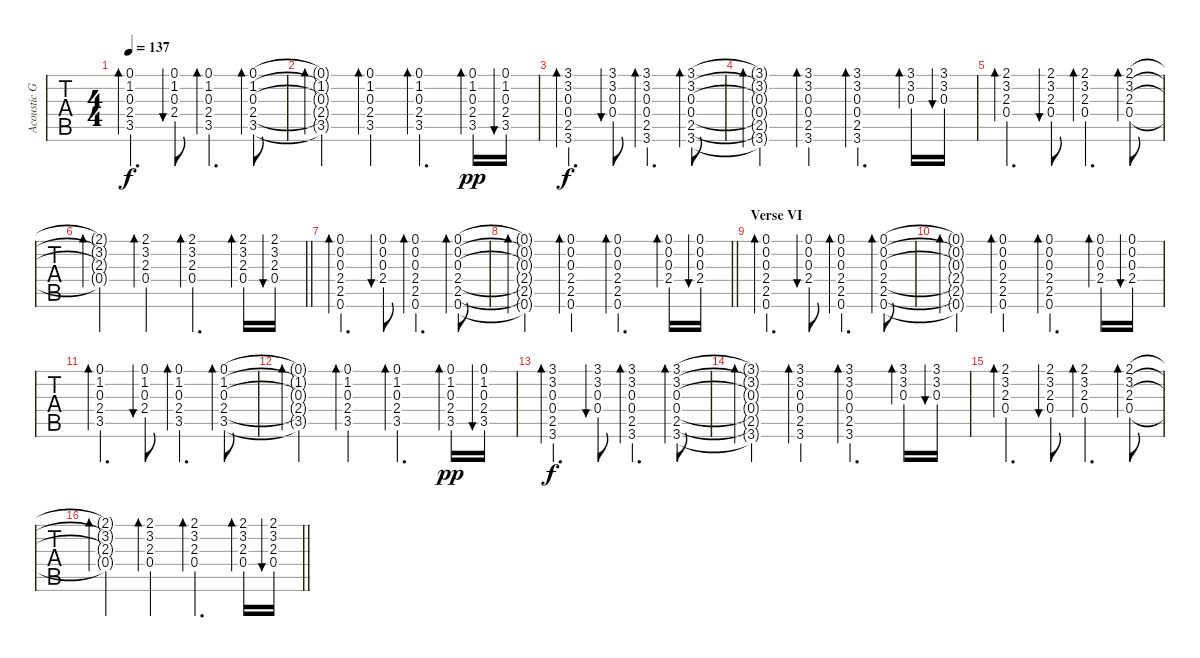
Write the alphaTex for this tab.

\track ("Acoustic Guitar II" "Acoustic G") {instrument acousticguitarsteel}
\staff {tabs}
\tuning (Eb4 Bb3 Gb3 Db3 Ab2 Eb2) {hide}
\ts (4 4)
\tempo 137
\clef g2
\ks ebminor
(0.1 1.2 0.3 2.4 3.5).4{d bd 30 dy f} (0.1 1.2 0.3 2.4).8{bu 60} (0.1 1.2 0.3 2.4 3.5).4{d bd 60} (0.1 1.2 0.3 2.4 3.5).8{bd 60} |
(0.1{t} 1.2{t} 0.3{t} 2.4{t} 3.5{t}).4{bd 30} (0.1 1.2 0.3 2.4 3.5).4{bd 60} (0.1 1.2 0.3 2.4 3.5).4{d bd 60} (0.1 1.2 0.3 2.4 3.5).16{bd 30 dy pp} (0.1 1.2 0.3 2.4 3.5).16{bu 30} |
(3.1 3.2 0.3 0.4 2.5 3.6).4{d bd 30 dy f} (3.1 3.2 0.3 0.4).8{bu 60} (3.1 3.2 0.3 0.4 2.5 3.6).4{d bd 60} (3.1 3.2 0.3 0.4 2.5 3.6).8{bd 60} |
(3.1{t} 3.2{t} 0.3{t} 0.4{t} 2.5{t} 3.6{t}).4{bd 30} (3.1 3.2 0.3 0.4 2.5 3.6).4{bd 60} (3.1 3.2 0.3 0.4 2.5 3.6).4{d bd 60} (3.1 3.2 0.3).16{bd 30} (3.1 3.2 0.3).16{bu 30} |
(2.1 3.2 2.3 0.4).4{d bd 30} (2.1 3.2 2.3 0.4).8{bu 60} (2.1 3.2 2.3 0.4).4{d bd 60} (2.1 3.2 2.3 0.4).8{bd 60} |
\barLineRight lightlight
(2.1{t} 3.2{t} 2.3{t} 0.4{t}).4{bd 30} (2.1 3.2 2.3 0.4).4{bd 60} (2.1 3.2 2.3 0.4).4{d bd 60} (2.1 3.2 2.3 0.4).16{bd 30} (2.1 3.2 2.3 0.4).16{bu 30} |
(0.1 0.2 0.3 2.4 2.5 0.6).4{d bd 30} (0.1 0.2 0.3 2.4).8{bu 60} (0.1 0.2 0.3 2.4 2.5 0.6).4{d bd 60} (0.1 0.2 0.3 2.4 2.5 0.6).8{bd 60} |
\barLineRight lightlight
(0.1{t} 0.2{t} 0.3{t} 2.4{t} 2.5{t} 0.6{t}).4{bd 30} (0.1 0.2 0.3 2.4 2.5 0.6).4{bd 60} (0.1 0.2 0.3 2.4 2.5 0.6).4{d bd 60} (0.1 0.2 0.3 2.4).16{bd 30} (0.1 0.2 0.3 2.4).16{bu 30} |
\section ("" "Verse VI")
(0.1 0.2 0.3 2.4 2.5 0.6).4{d bd 30} (0.1 0.2 0.3 2.4).8{bu 60} (0.1 0.2 0.3 2.4 2.5 0.6).4{d bd 60} (0.1 0.2 0.3 2.4 2.5 0.6).8{bd 60} |
(0.1{t} 0.2{t} 0.3{t} 2.4{t} 2.5{t} 0.6{t}).4{bd 30} (0.1 0.2 0.3 2.4 2.5 0.6).4{bd 60} (0.1 0.2 0.3 2.4 2.5 0.6).4{d bd 60} (0.1 0.2 0.3 2.4).16{bd 30} (0.1 0.2 0.3 2.4).16{bu 30} |
(0.1 1.2 0.3 2.4 3.5).4{d bd 30} (0.1 1.2 0.3 2.4).8{bu 60} (0.1 1.2 0.3 2.4 3.5).4{d bd 60} (0.1 1.2 0.3 2.4 3.5).8{bd 60} |
(0.1{t} 1.2{t} 0.3{t} 2.4{t} 3.5{t}).4{bd 30} (0.1 1.2 0.3 2.4 3.5).4{bd 60} (0.1 1.2 0.3 2.4 3.5).4{d bd 60} (0.1 1.2 0.3 2.4 3.5).16{bd 30 dy pp} (0.1 1.2 0.3 2.4 3.5).16{bu 30} |
(3.1 3.2 0.3 0.4 2.5 3.6).4{d bd 30 dy f} (3.1 3.2 0.3 0.4).8{bu 60} (3.1 3.2 0.3 0.4 2.5 3.6).4{d bd 60} (3.1 3.2 0.3 0.4 2.5 3.6).8{bd 60} |
(3.1{t} 3.2{t} 0.3{t} 0.4{t} 2.5{t} 3.6{t}).4{bd 30} (3.1 3.2 0.3 0.4 2.5 3.6).4{bd 60} (3.1 3.2 0.3 0.4 2.5 3.6).4{d bd 60} (3.1 3.2 0.3).16{bd 30} (3.1 3.2 0.3).16{bu 30} |
(2.1 3.2 2.3 0.4).4{d bd 30} (2.1 3.2 2.3 0.4).8{bu 60} (2.1 3.2 2.3 0.4).4{d bd 60} (2.1 3.2 2.3 0.4).8{bd 60} |
\barLineRight lightlight
(2.1{t} 3.2{t} 2.3{t} 0.4{t}).4{bd 30} (2.1 3.2 2.3 0.4).4{bd 60} (2.1 3.2 2.3 0.4).4{d bd 60} (2.1 3.2 2.3 0.4).16{bd 30} (2.1 3.2 2.3 0.4).16{bu 30}
